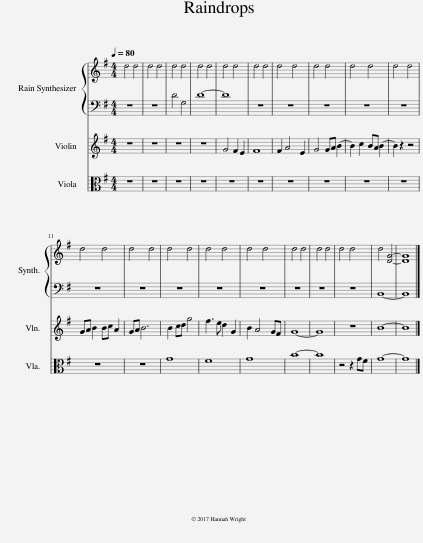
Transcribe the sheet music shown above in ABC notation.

X:1
%%score { 1 | 2 } 3 4
L:1/8
Q:1/4=80
M:4/4
I:linebreak $
K:G
V:1 treble
V:2 bass
V:3 treble
V:4 alto
V:1
 d4 d4 | d4 d4 | d4 d4 | d4 d4 | d4 d4 | %5
 d4 d4 | d4 d4 | d4 d4 | d4 d4 | d4 d4 |$ %10
 d4 d4 | d4 d4 | d4 d4 | d4 d4 | d4 d4 | %15
 d4 d4 | d4 d4 | d4 d4 | d4 [DG]4- | [DG]8 |] %20
V:2
 z8 | z8 | D4 G,4 | D8- | D8 | %5
 z8 | z8 | z8 | z8 | z8 |$ %10
 z8 | z8 | z8 | z8 | z8 | %15
 z8 | z8 | z8 | B,,8- | B,,8 |] %20
V:3
 z8 | z8 | z8 | z8 | G4 F2 E2 | %5
 F8 | F2 A4 E2 | G4 GA B2- | B2 c2 BA B2- | B2 z2 z4 |$ %10
 GA B2 Bc A2 | GA B6 | B2 cd g4 | f3 e d2 G2 | B2 A4 GF | %15
 G8- | G8 | z8 | B8- | B8 |] %20
V:4
 z8 | z8 | z8 | z8 | z8 | %5
 z8 | z8 | z8 | z8 | z8 |$ %10
 z8 | z8 | G8 | F8 | G8 | %15
 B8- | B8 | z4 z2 GF | G8- | G8 |] %20
